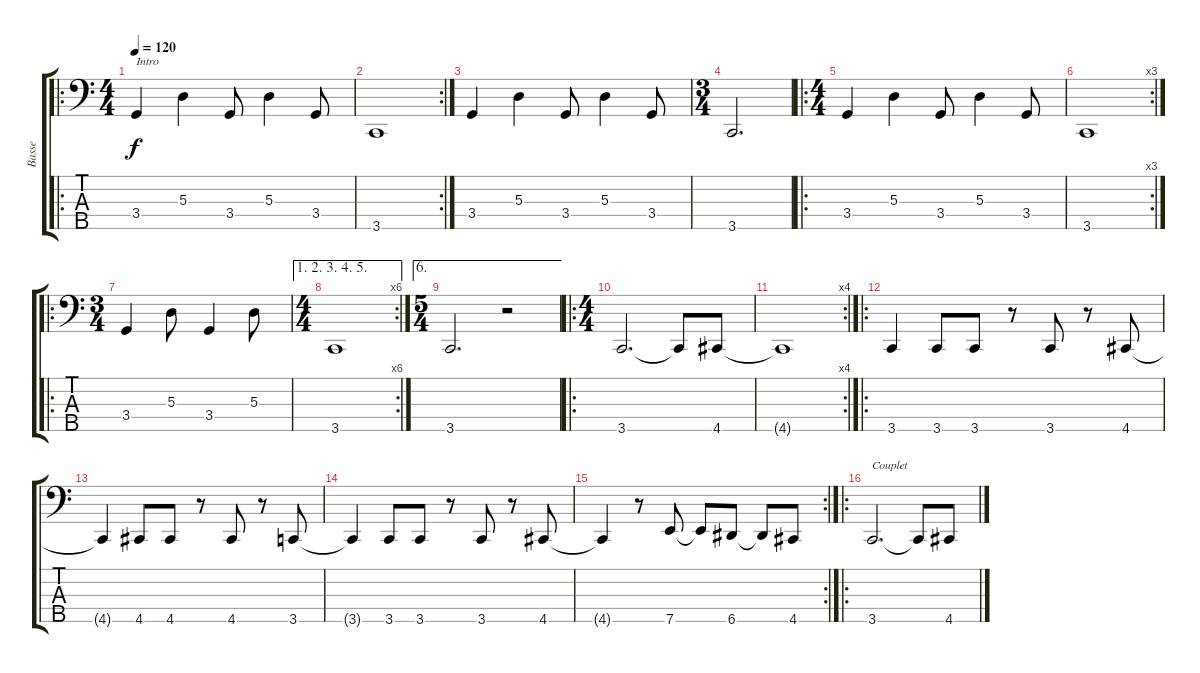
\track ("Basse" "Basse") {instrument electricbassfinger}
\staff {score tabs}
\tuning (G2 D2 A1 E1 A0) {hide}
\ro
\ts (4 4)
\tempo 120
\clef f4
\ks c
3.4.4{txt "Intro" dy f instrument electricbassfinger} 5.3.4 3.4.8 5.3.4 3.4.8 |
\rc 2
3.5.1 |
3.4.4 5.3.4 3.4.8 5.3.4 3.4.8 |
\ts (3 4)
3.5.2{d} |
\ro
\ts (4 4)
3.4.4 5.3.4 3.4.8 5.3.4 3.4.8 |
\rc 3
3.5.1 |
\ro
\ts (3 4)
3.4.4 5.3.8 3.4.4 5.3.8 |
\ae (1 2 3 4 5)
\rc 6
\ts (4 4)
3.5.1 |
\ae 6
\ts (5 4)
3.5.2{d} r.2 |
\ro
\ts (4 4)
3.5.2{d} 3.5{t}.8 4.5.8 |
\rc 4
4.5{t}.1 |
\ro
3.5.4 3.5.8 3.5.8 r.8 3.5.8 r.8 4.5.8 |
4.5{t}.4 4.5.8 4.5.8 r.8 4.5.8 r.8 3.5.8 |
3.5{t}.4 3.5.8 3.5.8 r.8 3.5.8 r.8 4.5.8 |
\rc 2
4.5{t}.4 r.8 7.5.8 7.5{t}.8 6.5.8 6.5{t}.8 4.5.8 |
\ro
3.5.2{d txt "Couplet"} 3.5{t}.8 4.5.8
